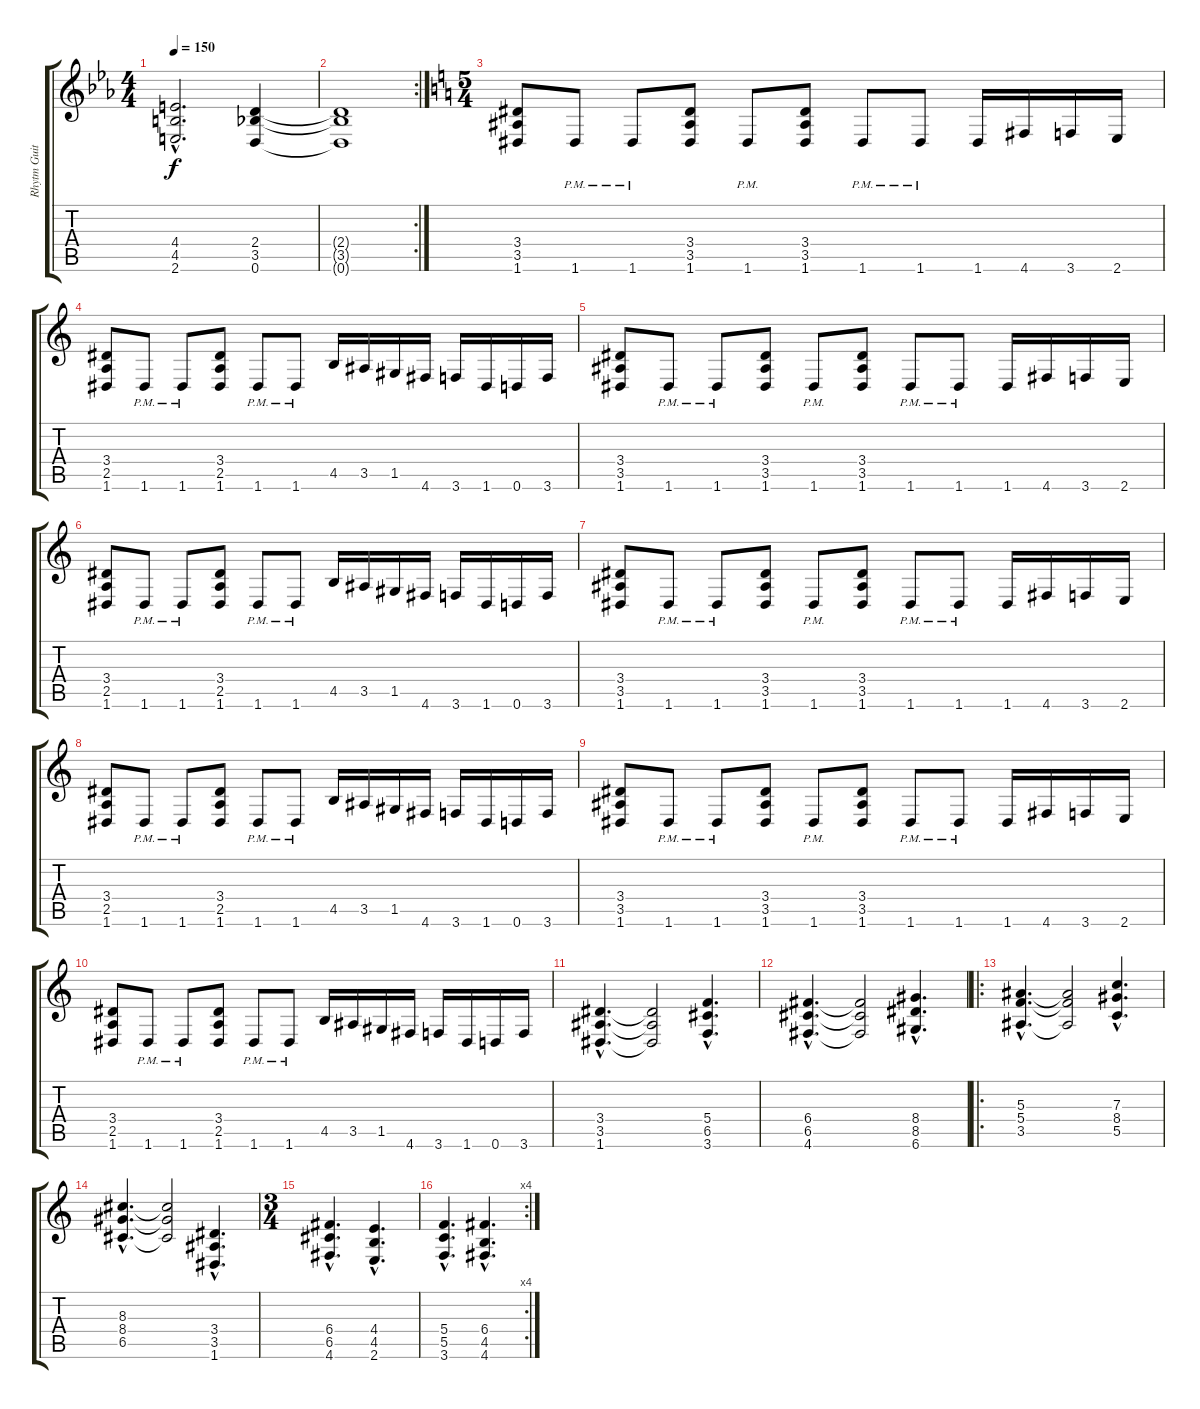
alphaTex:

\track ("Rhytm Guitar" "Rhytm Guit") {instrument distortionguitar}
\staff {score tabs}
\tuning (D4 A3 F3 C3 G2 D2) {hide}
\ts (4 4)
\tempo 150
\clef g2
\ks cminor
(4.4{hac} 4.5{hac} 2.6{hac}).2{d dy f} (2.4 3.5 0.6).4 |
\rc 2
(2.4{t} 3.5{t} 0.6{t}).1 |
\ts (5 4)
\ks aminor
(3.4 3.5 1.6).8 1.6{pm}.8 1.6{pm}.8 (3.4 3.5 1.6).8 1.6{pm}.8 (3.4 3.5 1.6).8 1.6{pm}.8 1.6{pm}.8 1.6.16 4.6.16 3.6.16 2.6.16 |
(3.4 2.5 1.6).8 1.6{pm}.8 1.6{pm}.8 (3.4 2.5 1.6).8 1.6{pm}.8 1.6{pm}.8 4.5.16 3.5.16 1.5.16 4.6.16 3.6.16 1.6.16 0.6.16 3.6.16 |
(3.4 3.5 1.6).8 1.6{pm}.8 1.6{pm}.8 (3.4 3.5 1.6).8 1.6{pm}.8 (3.4 3.5 1.6).8 1.6{pm}.8 1.6{pm}.8 1.6.16 4.6.16 3.6.16 2.6.16 |
(3.4 2.5 1.6).8 1.6{pm}.8 1.6{pm}.8 (3.4 2.5 1.6).8 1.6{pm}.8 1.6{pm}.8 4.5.16 3.5.16 1.5.16 4.6.16 3.6.16 1.6.16 0.6.16 3.6.16 |
(3.4 3.5 1.6).8 1.6{pm}.8 1.6{pm}.8 (3.4 3.5 1.6).8 1.6{pm}.8 (3.4 3.5 1.6).8 1.6{pm}.8 1.6{pm}.8 1.6.16 4.6.16 3.6.16 2.6.16 |
(3.4 2.5 1.6).8 1.6{pm}.8 1.6{pm}.8 (3.4 2.5 1.6).8 1.6{pm}.8 1.6{pm}.8 4.5.16 3.5.16 1.5.16 4.6.16 3.6.16 1.6.16 0.6.16 3.6.16 |
(3.4 3.5 1.6).8 1.6{pm}.8 1.6{pm}.8 (3.4 3.5 1.6).8 1.6{pm}.8 (3.4 3.5 1.6).8 1.6{pm}.8 1.6{pm}.8 1.6.16 4.6.16 3.6.16 2.6.16 |
(3.4 2.5 1.6).8 1.6{pm}.8 1.6{pm}.8 (3.4 2.5 1.6).8 1.6{pm}.8 1.6{pm}.8 4.5.16 3.5.16 1.5.16 4.6.16 3.6.16 1.6.16 0.6.16 3.6.16 |
(3.4{hac} 3.5{hac} 1.6{hac}).4{d} (3.4{t} 3.5{t} 1.6{t}).2 (5.4{hac} 6.5{hac} 3.6{hac}).4{d} |
(6.4{hac} 6.5{hac} 4.6{hac}).4{d} (6.4{t} 6.5{t} 4.6{t}).2 (8.4{hac} 8.5{hac} 6.6{hac}).4{d} |
\ro
(5.3{hac} 5.4{hac} 3.5{hac}).4{d} (5.3{t} 5.4{t} 3.5{t}).2 (7.3{hac} 8.4{hac} 5.5{hac}).4{d} |
(8.3{hac} 8.4{hac} 6.5{hac}).4{d} (8.3{t} 8.4{t} 6.5{t}).2 (3.4{hac} 3.5{hac} 1.6{hac}).4{d} |
\ts (3 4)
(6.4{hac} 6.5{hac} 4.6{hac}).4{d} (4.4{hac} 4.5{hac} 2.6{hac}).4{d} |
\rc 4
(5.4{hac} 5.5{hac} 3.6{hac}).4{d} (6.4{hac} 4.5{hac} 4.6{hac}).4{d}
